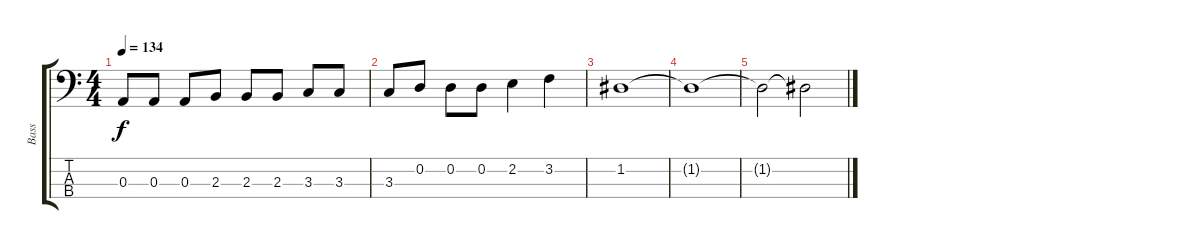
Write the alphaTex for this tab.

\track ("Bass" "Bass") {instrument electricbassfinger}
\staff {score tabs}
\tuning (G2 D2 A1 E1) {hide}
\ts (4 4)
\tempo 134
\clef f4
\ks c
0.3.8{dy f} 0.3.8 0.3.8 2.3.8 2.3.8 2.3.8 3.3.8 3.3.8 |
3.3.8 0.2.8 0.2.8 0.2.8 2.2.4 3.2.4 |
1.2.1 |
1.2{t}.1 |
1.2{t}.2 1.2{t}.2
